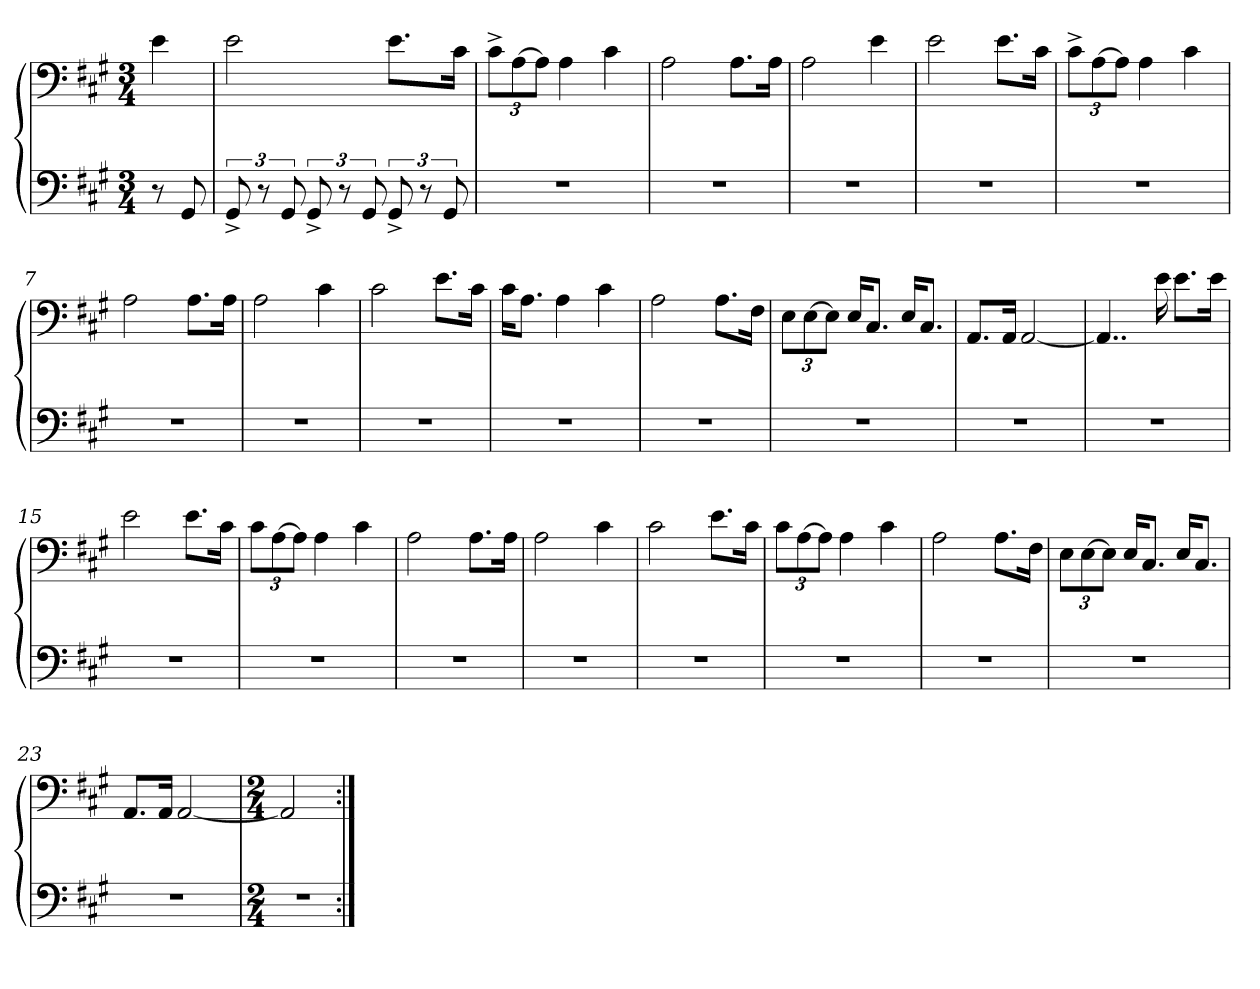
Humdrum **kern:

**kern	**kern
*part1	*part1
*staff2	*staff1
*clefF4	*clefF4
*k[f#c#g#]	*k[f#c#g#]
*M3/4	*M3/4
=	=
8r	4e\
8GG#/	.
=1	=1
12GG#^/	2e\
12r	.
12GG#/	.
12GG#^/	.
12r	.
12GG#/	.
12GG#^/	8.e\L
12r	.
12GG#/	.
.	16c#\Jk
=2	=2
2.r	12c#^\L
.	[12A\
.	12A\J]
.	4A\
.	4c#\
=3	=3
2.r	2A\
.	8.A\L
.	16A\Jk
=4	=4
2.r	2A\
.	4e\
=5	=5
2.r	2e\
.	8.e\L
.	16c#\Jk
=6	=6
2.r	12c#^\L
.	[12A\
.	12A\J]
.	4A\
.	4c#\
=7	=7
2.r	2A\
.	8.A\L
.	16A\Jk
=8	=8
2.r	2A\
.	4c#\
=9	=9
2.r	2c#\
.	8.e\L
.	16c#\Jk
=10	=10
2.r	16c#\KL
.	8.A\J
.	4A\
.	4c#\
=11	=11
2.r	2A\
.	8.A\L
.	16F#\Jk
=12	=12
2.r	12E\L
.	[12E\
.	12E\J]
.	16E/KL
.	8.C#/J
.	16E/KL
.	8.C#/J
=13	=13
2.r	8.AA/L
.	16AA/Jk
.	[2AA/
=14	=14
2.r	4..AA/]
.	16e\
.	8.e\L
.	16e\Jk
=15	=15
2.r	2e\
.	8.e\L
.	16c#\Jk
=16	=16
2.r	12c#\L
.	[12A\
.	12A\J]
.	4A\
.	4c#\
=17	=17
2.r	2A\
.	8.A\L
.	16A\Jk
=18	=18
2.r	2A\
.	4c#\
=19	=19
2.r	2c#\
.	8.e\L
.	16c#\Jk
=20	=20
2.r	12c#\L
.	[12A\
.	12A\J]
.	4A\
.	4c#\
=21	=21
2.r	2A\
.	8.A\L
.	16F#\Jk
=22	=22
2.r	12E\L
.	[12E\
.	12E\J]
.	16E/KL
.	8.C#/J
.	16E/KL
.	8.C#/J
=23	=23
2.r	8.AA/L
.	16AA/Jk
.	[2AA/
=24	=24
*M2/4	*M2/4
2r	2AA/]
=:|!	=:|!
*-	*-
